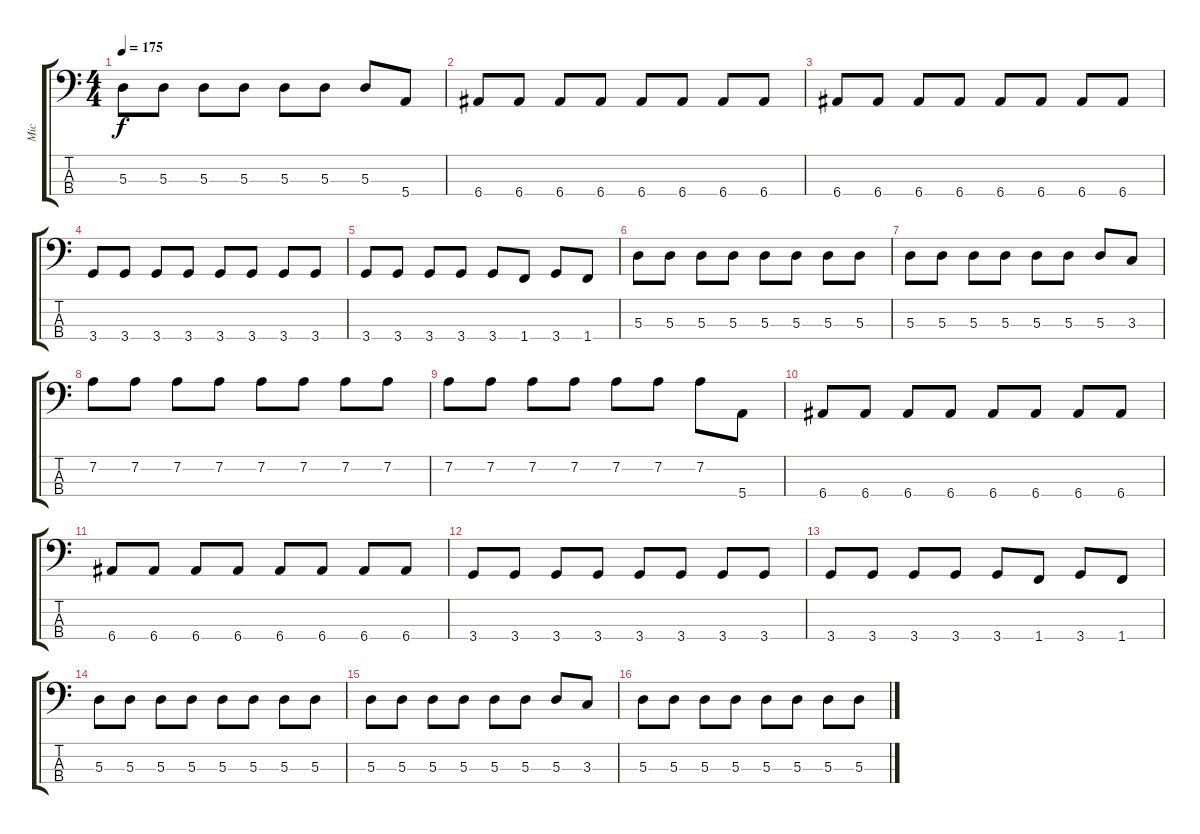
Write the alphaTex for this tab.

\track ("Mic" "Mic") {instrument electricbassfinger}
\staff {score tabs}
\tuning (G2 D2 A1 E1) {hide}
\ts (4 4)
\tempo 175
\clef f4
\ks c
5.3.8{dy f} 5.3.8 5.3.8 5.3.8 5.3.8 5.3.8 5.3.8 5.4.8 |
6.4.8 6.4.8 6.4.8 6.4.8 6.4.8 6.4.8 6.4.8 6.4.8 |
6.4.8 6.4.8 6.4.8 6.4.8 6.4.8 6.4.8 6.4.8 6.4.8 |
3.4.8 3.4.8 3.4.8 3.4.8 3.4.8 3.4.8 3.4.8 3.4.8 |
3.4.8 3.4.8 3.4.8 3.4.8 3.4.8 1.4.8 3.4.8 1.4.8 |
5.3.8 5.3.8 5.3.8 5.3.8 5.3.8 5.3.8 5.3.8 5.3.8 |
5.3.8 5.3.8 5.3.8 5.3.8 5.3.8 5.3.8 5.3.8 3.3.8 |
7.2.8 7.2.8 7.2.8 7.2.8 7.2.8 7.2.8 7.2.8 7.2.8 |
7.2.8 7.2.8 7.2.8 7.2.8 7.2.8 7.2.8 7.2.8 5.4.8 |
6.4.8 6.4.8 6.4.8 6.4.8 6.4.8 6.4.8 6.4.8 6.4.8 |
6.4.8 6.4.8 6.4.8 6.4.8 6.4.8 6.4.8 6.4.8 6.4.8 |
3.4.8 3.4.8 3.4.8 3.4.8 3.4.8 3.4.8 3.4.8 3.4.8 |
3.4.8 3.4.8 3.4.8 3.4.8 3.4.8 1.4.8 3.4.8 1.4.8 |
5.3.8 5.3.8 5.3.8 5.3.8 5.3.8 5.3.8 5.3.8 5.3.8 |
5.3.8 5.3.8 5.3.8 5.3.8 5.3.8 5.3.8 5.3.8 3.3.8 |
5.3.8 5.3.8 5.3.8 5.3.8 5.3.8 5.3.8 5.3.8 5.3.8
